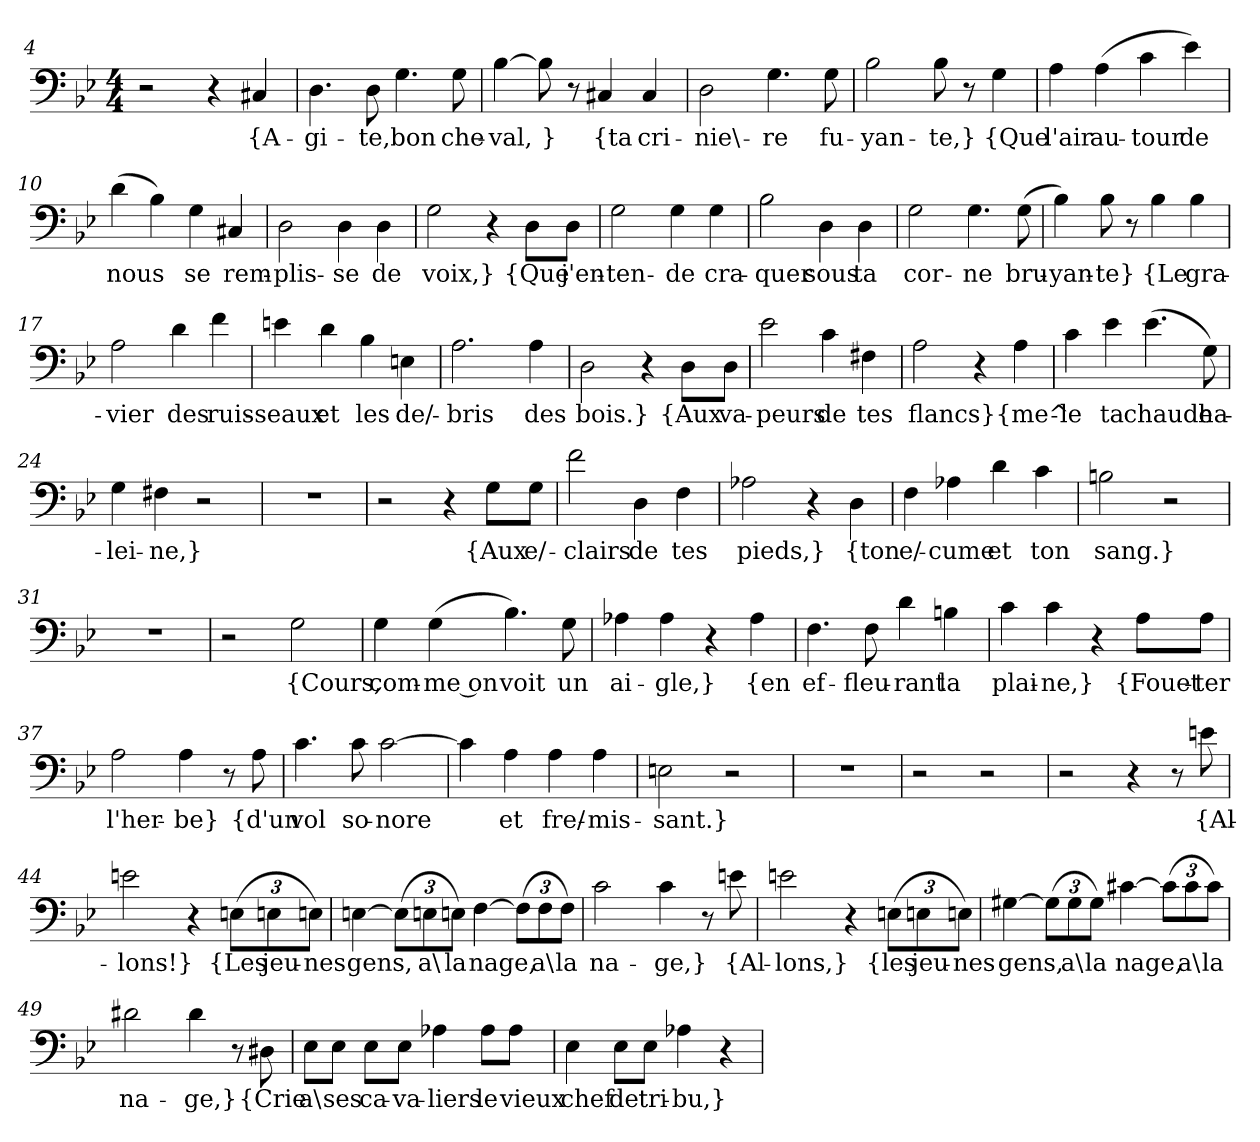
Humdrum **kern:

**kern	**text
*part1	*part1
*staff1	*staff1
*clefF4	*
*k[b-e-]	*
*M4/4	*
=4	=4
2r	.
4r	.
4C#X	{A-
=5	=5
4.D	-gi-
8D	-te,
4.G	bon
8G	che-
=6	=6
[4B-	-val,
8B-]	}
8r	.
4C#X	{ta
4C#	cri-
=7	=7
2D	-nie\-
4.G	-re
8G	fu-
=8	=8
2B-	-yan-
8B-	-te,}
8r	.
4G	{Que
=9	=9
4A	l'air
(4A	au-
4c	-tour
4e-)	de
=10	=10
(4d	nous
4B-)	.
4G	se
4C#X	rem-
=11	=11
2D	-plis-
4D	-se
4D	de
=12	=12
2G	voix,}
4r	.
8D\L	{Que
8D\J	j'en-
=13	=13
2G	-ten-
4G	-de
4G	cra-
=14	=14
2B-	-quer
4D	sous
4D	ta
=15	=15
2G	cor-
4.G	-ne
(8G	bru-
=16	=16
4B-)	-yan-
8B-	-te}
8r	.
4B-	{Le
4B-	gra-
=17	=17
2A	-vier
4d	des
4f	ruis-
=18	=18
4en	-seaux
4d	et
4B-	les
4En	de/-
=19	=19
2.A	-bris
4A	des
=20	=20
2D	bois.}
4r	.
8D\L	{Aux
8D\J	va-
=21	=21
2e-	-peurs
4c	de
4F#X	tes
=22	=22
2A	flancs}
4r	.
4A	{me^-
=23	=23
4c	-le
4e-	ta
(4.e-	chaude
8G)	ha-
=24	=24
4G	-lei-
4F#X	-ne,}
2r	.
=25	=25
1r	.
=26	=26
2r	.
4r	.
8G\L	{Aux
8G\J	e/-
=27	=27
2f	-clairs
4D	de
4F	tes
=28	=28
2A-X	pieds,}
4r	.
4D	{ton
=29	=29
4F	e/-
4A-X	-cume
4d	et
4c	ton
=30	=30
2Bn	sang.}
2r	.
=31	=31
1r	.
=32	=32
2r	.
2G	{Cours,
=33	=33
4G	com-
(4G	-me on
4.B-)	voit
8G	un
=34	=34
4A-X	ai-
4A-	-gle,}
4r	.
4A-	{en
=35	=35
4.F	ef-
8F	-fleu-
4d	-rant
4Bn	la
=36	=36
4c	plai-
4c	-ne,}
4r	.
8A\L	{Fouet-
8A\J	-ter
=37	=37
2A	l'her-
4A	-be}
8r	.
8A	{d'un
=38	=38
4.c	vol
8c	so-
[2c	-nore
=39	=39
4c]	.
4A	et
4A	fre/-
4A	-mis-
=40	=40
2En	-sant.}
2r	.
=41	=41
1r	.
=42	=42
2r	.
2r	.
=43	=43
2r	.
4r	.
8r	.
8en	{Al-
=44	=44
2en	-lons!}
4r	.
(12En\L	{Les
12En\	jeu-
12En\J)	-nes
=45	=45
[4En	gens,
(12En\L]	.
12En\	a\
12En\J)	la
[4F	nage,
(12F\L]	.
12F\	a\
12F\J)	la
=46	=46
2c	na-
4c	-ge,}
8r	.
8en	{Al-
=47	=47
2en	-lons,}
4r	.
(12En\L	{les
12En\	jeu-
12En\J)	-nes
=48	=48
[4G#X	gens,
(12G#\L]	.
12G#\	a\
12G#\J)	la
[4c#X	nage,
(12c#\L]	.
12c#\	a\
12c#\J)	la
=49	=49
2d#X	na-
4d#	-ge,}
8r	.
8D#X	{Crie
=50	=50
8E-\L	a\
8E-\J	ses
8E-\L	ca-
8E-\J	-va-
4A-X	-liers
8A-\L	le
8A-\J	vieux
=51	=51
4E-	chef
8E-\L	de
8E-\J	tri-
4A-X	-bu,}
4r	.
=	=
*-	*-
